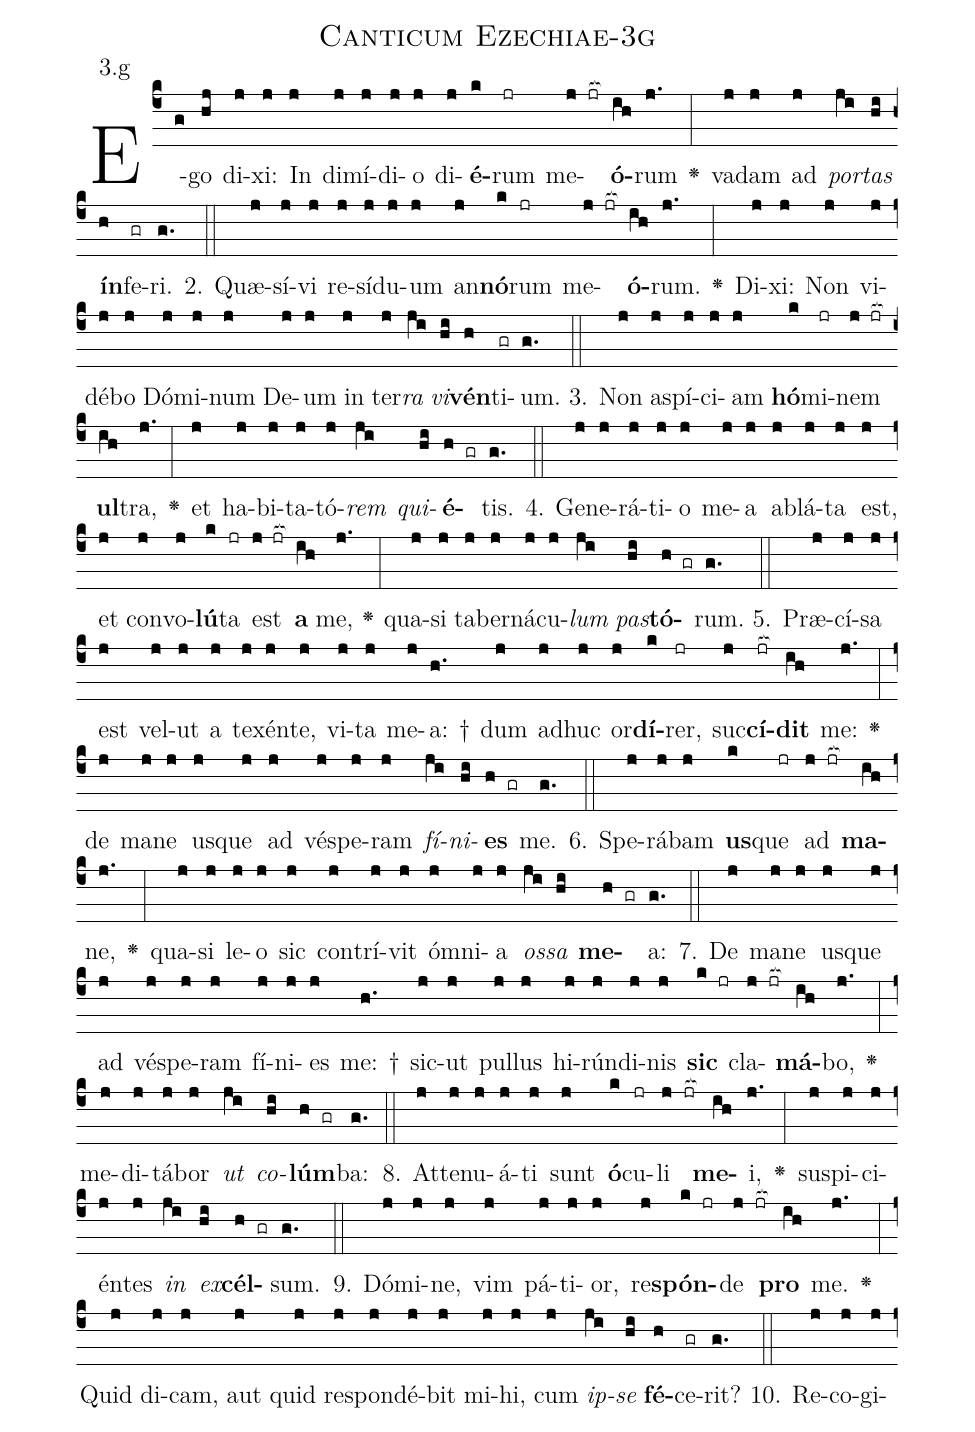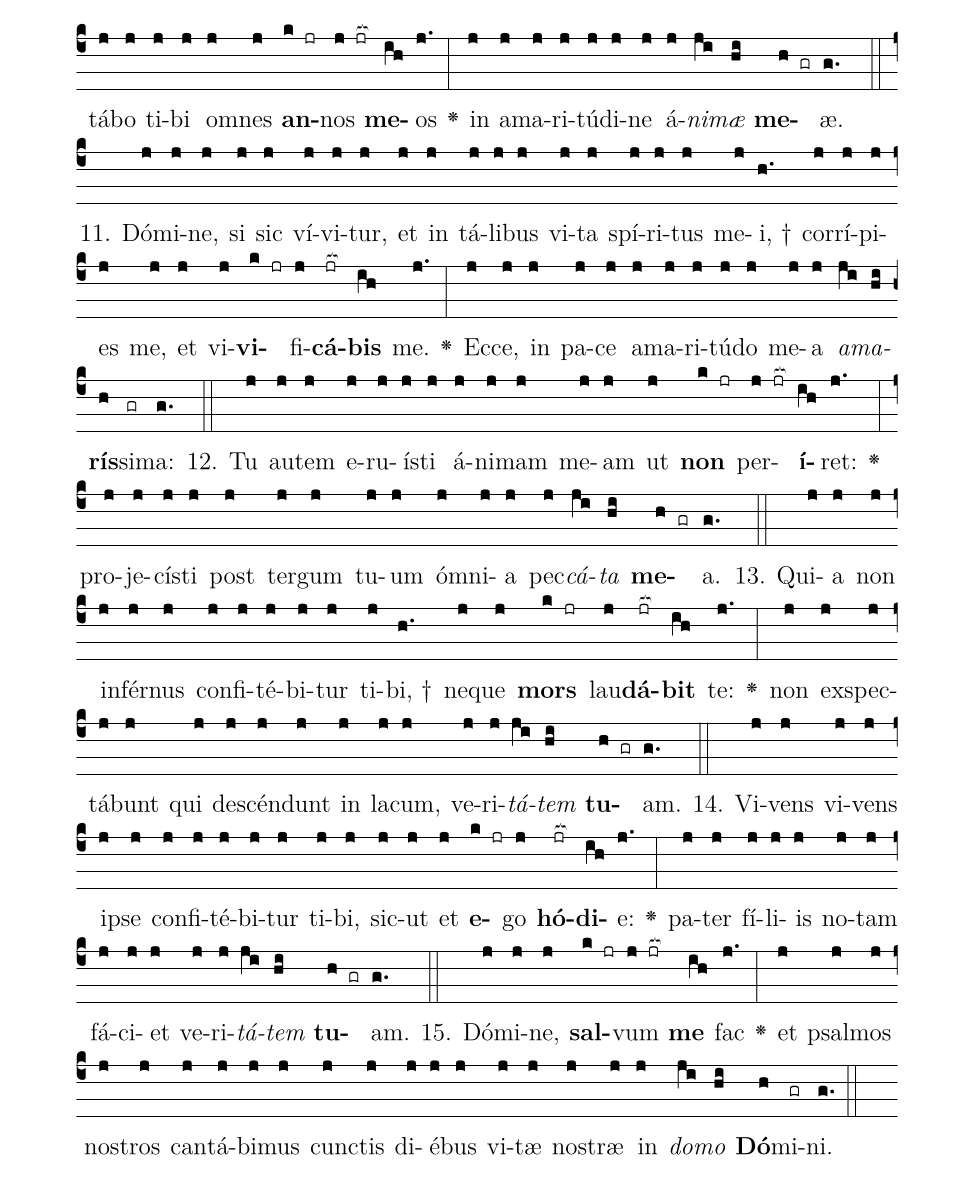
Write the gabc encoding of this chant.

name: Canticum Ezechiae-3g;
annotation: 3.g;
%%
(c4)E(g)go(hj) di(j)xi:(j) In(j) di(j)mí(j)di(j)o(j) di(j)<b>é</b>(k)rum(jr) me(j jr[ocb:1{])<b>ó</b>(ih[ocb:0}])rum(j.) <v>\greheightstar</v>(:) va(j)dam(j) ad(j) <i>por</i>(ji)<i>tas</i>(hi) <b>ín</b>(h)fe(gr)ri.(g.) (::)
2. Quæ(j)sí(j)vi(j) re(j)sí(j)du(j)um(j) an(j)<b>nó</b>(k)rum(jr) me(j jr[ocb:1{])<b>ó</b>(ih[ocb:0}])rum.(j.) <v>\greheightstar</v>(:) Di(j)xi:(j) Non(j) vi(j)dé(j)bo(j) Dó(j)mi(j)num(j) De(j)um(j) in(j) ter(j)<i>ra</i>(ji) <i>vi</i>(hi)<b>vén</b>(h)ti(gr)um.(g.) (::)
3. Non(j) a(j)spí(j)ci(j)am(j) <b>hó</b>(k)mi(jr)nem(j jr[ocb:1{]) <b>ul</b>(ih[ocb:0}])tra,(j.) <v>\greheightstar</v>(:) et(j) ha(j)bi(j)ta(j)tó(j)<i>rem</i>(ji) <i>qui</i>(hi)<b>é</b>(h gr)tis.(g.) (::)
4. Ge(j)ne(j)rá(j)ti(j)o(j) me(j)a(j) ab(j)lá(j)ta(j) est,(j) et(j) con(j)vo(j)<b>lú</b>(k)ta(jr) est(j jr[ocb:1{]) <b>a</b>(ih[ocb:0}]) me,(j.) <v>\greheightstar</v>(:) qua(j)si(j) ta(j)ber(j)ná(j)cu(j)<i>lum</i>(ji) <i>pas</i>(hi)<b>tó</b>(h gr)rum.(g.) (::)
5. Præ(j)cí(j)sa(j) est(j) vel(j)ut(j) a(j) te(j)xén(j)te,(j) vi(j)ta(j) me(j)a: †(h.) dum(j) ad(j)huc(j) or(j)<b>dí</b>(k)rer,(jr) suc(j)<b>cí</b>(jr[ocb:1{])<b>dit</b>(ih[ocb:0}]) me:(j.) <v>\greheightstar</v>(:) de(j) ma(j)ne(j) us(j)que(j) ad(j) vés(j)pe(j)ram(j) <i>fí</i>(ji)<i>ni</i>(hi)<b>es</b>(h gr) me.(g.) (::)
6. Spe(j)rá(j)bam(j) <b>us</b>(k)que(jr) ad(j jr[ocb:1{]) <b>ma</b>(ih[ocb:0}])ne,(j.) <v>\greheightstar</v>(:) qua(j)si(j) le(j)o(j) sic(j) con(j)trí(j)vit(j) óm(j)ni(j)a(j) <i>os</i>(ji)<i>sa</i>(hi) <b>me</b>(h gr)a:(g.) (::)
7. De(j) ma(j)ne(j) us(j)que(j) ad(j) vés(j)pe(j)ram(j) fí(j)ni(j)es(j) me: †(h.) sic(j)ut(j) pul(j)lus(j) hi(j)rún(j)di(j)nis(j) <b>sic</b>(k jr) cla(j jr[ocb:1{])<b>má</b>(ih[ocb:0}])bo,(j.) <v>\greheightstar</v>(:) me(j)di(j)tá(j)bor(j) <i>ut</i>(ji) <i>co</i>(hi)<b>lúm</b>(h gr)ba:(g.) (::)
8. At(j)te(j)nu(j)á(j)ti(j) sunt(j) <b>ó</b>(k)cu(jr)li(j jr[ocb:1{]) <b>me</b>(ih[ocb:0}])i,(j.) <v>\greheightstar</v>(:) su(j)spi(j)ci(j)én(j)tes(j) <i>in</i>(ji) <i>ex</i>(hi)<b>cél</b>(h gr)sum.(g.) (::)
9. Dó(j)mi(j)ne,(j) vim(j) pá(j)ti(j)or,(j) re(j)<b>spón</b>(k jr)de(j jr[ocb:1{]) <b>pro</b>(ih[ocb:0}]) me.(j.) <v>\greheightstar</v>(:) Quid(j) di(j)cam,(j) aut(j) quid(j) re(j)spon(j)dé(j)bit(j) mi(j)hi,(j) cum(j) <i>ip</i>(ji)<i>se</i>(hi) <b>fé</b>(h)ce(gr)rit?(g.) (::)
10. Re(j)co(j)gi(j)tá(j)bo(j) ti(j)bi(j) om(j)nes(j) <b>an</b>(k jr)nos(j jr[ocb:1{]) <b>me</b>(ih[ocb:0}])os(j.) <v>\greheightstar</v>(:) in(j) a(j)ma(j)ri(j)tú(j)di(j)ne(j) á(j)<i>ni</i>(ji)<i>mæ</i>(hi) <b>me</b>(h gr)æ.(g.) (::)
11. Dó(j)mi(j)ne,(j) si(j) sic(j) ví(j)vi(j)tur,(j) et(j) in(j) tá(j)li(j)bus(j) vi(j)ta(j) spí(j)ri(j)tus(j) me(j)i, †(h.) cor(j)rí(j)pi(j)es(j) me,(j) et(j) vi(j)<b>vi</b>(k jr)fi(j)<b>cá</b>(jr[ocb:1{])<b>bis</b>(ih[ocb:0}]) me.(j.) <v>\greheightstar</v>(:) Ec(j)ce,(j) in(j) pa(j)ce(j) a(j)ma(j)ri(j)tú(j)do(j) me(j)a(j) <i>a</i>(ji)<i>ma</i>(hi)<b>rís</b>(h)si(gr)ma:(g.) (::)
12. Tu(j) au(j)tem(j) e(j)ru(j)ís(j)ti(j) á(j)ni(j)mam(j) me(j)am(j) ut(j) <b>non</b>(k jr) per(j jr[ocb:1{])<b>í</b>(ih[ocb:0}])ret:(j.) <v>\greheightstar</v>(:) pro(j)je(j)cís(j)ti(j) post(j) ter(j)gum(j) tu(j)um(j) óm(j)ni(j)a(j) pec(j)<i>cá</i>(ji)<i>ta</i>(hi) <b>me</b>(h gr)a.(g.) (::)
13. Qui(j)a(j) non(j) in(j)fér(j)nus(j) con(j)fi(j)té(j)bi(j)tur(j) ti(j)bi, †(h.) ne(j)que(j) <b>mors</b>(k jr) lau(j)<b>dá</b>(jr[ocb:1{])<b>bit</b>(ih[ocb:0}]) te:(j.) <v>\greheightstar</v>(:) non(j) ex(j)spec(j)tá(j)bunt(j) qui(j) de(j)scén(j)dunt(j) in(j) la(j)cum,(j) ve(j)ri(j)<i>tá</i>(ji)<i>tem</i>(hi) <b>tu</b>(h gr)am.(g.) (::)
14. Vi(j)vens(j) vi(j)vens(j) ip(j)se(j) con(j)fi(j)té(j)bi(j)tur(j) ti(j)bi,(j) sic(j)ut(j) et(j) <b>e</b>(k jr)go(j) <b>hó</b>(jr[ocb:1{])<b>di</b>(ih[ocb:0}])e:(j.) <v>\greheightstar</v>(:) pa(j)ter(j) fí(j)li(j)is(j) no(j)tam(j) fá(j)ci(j)et(j) ve(j)ri(j)<i>tá</i>(ji)<i>tem</i>(hi) <b>tu</b>(h gr)am.(g.) (::)
15. Dó(j)mi(j)ne,(j) <b>sal</b>(k jr)vum(j jr[ocb:1{]) <b>me</b>(ih[ocb:0}]) fac(j.) <v>\greheightstar</v>(:) et(j) psal(j)mos(j) nos(j)tros(j) can(j)tá(j)bi(j)mus(j) cunc(j)tis(j) di(j)é(j)bus(j) vi(j)tæ(j) nos(j)træ(j) in(j) <i>do</i>(ji)<i>mo</i>(hi) <b>Dó</b>(h)mi(gr)ni.(g.) (::)
